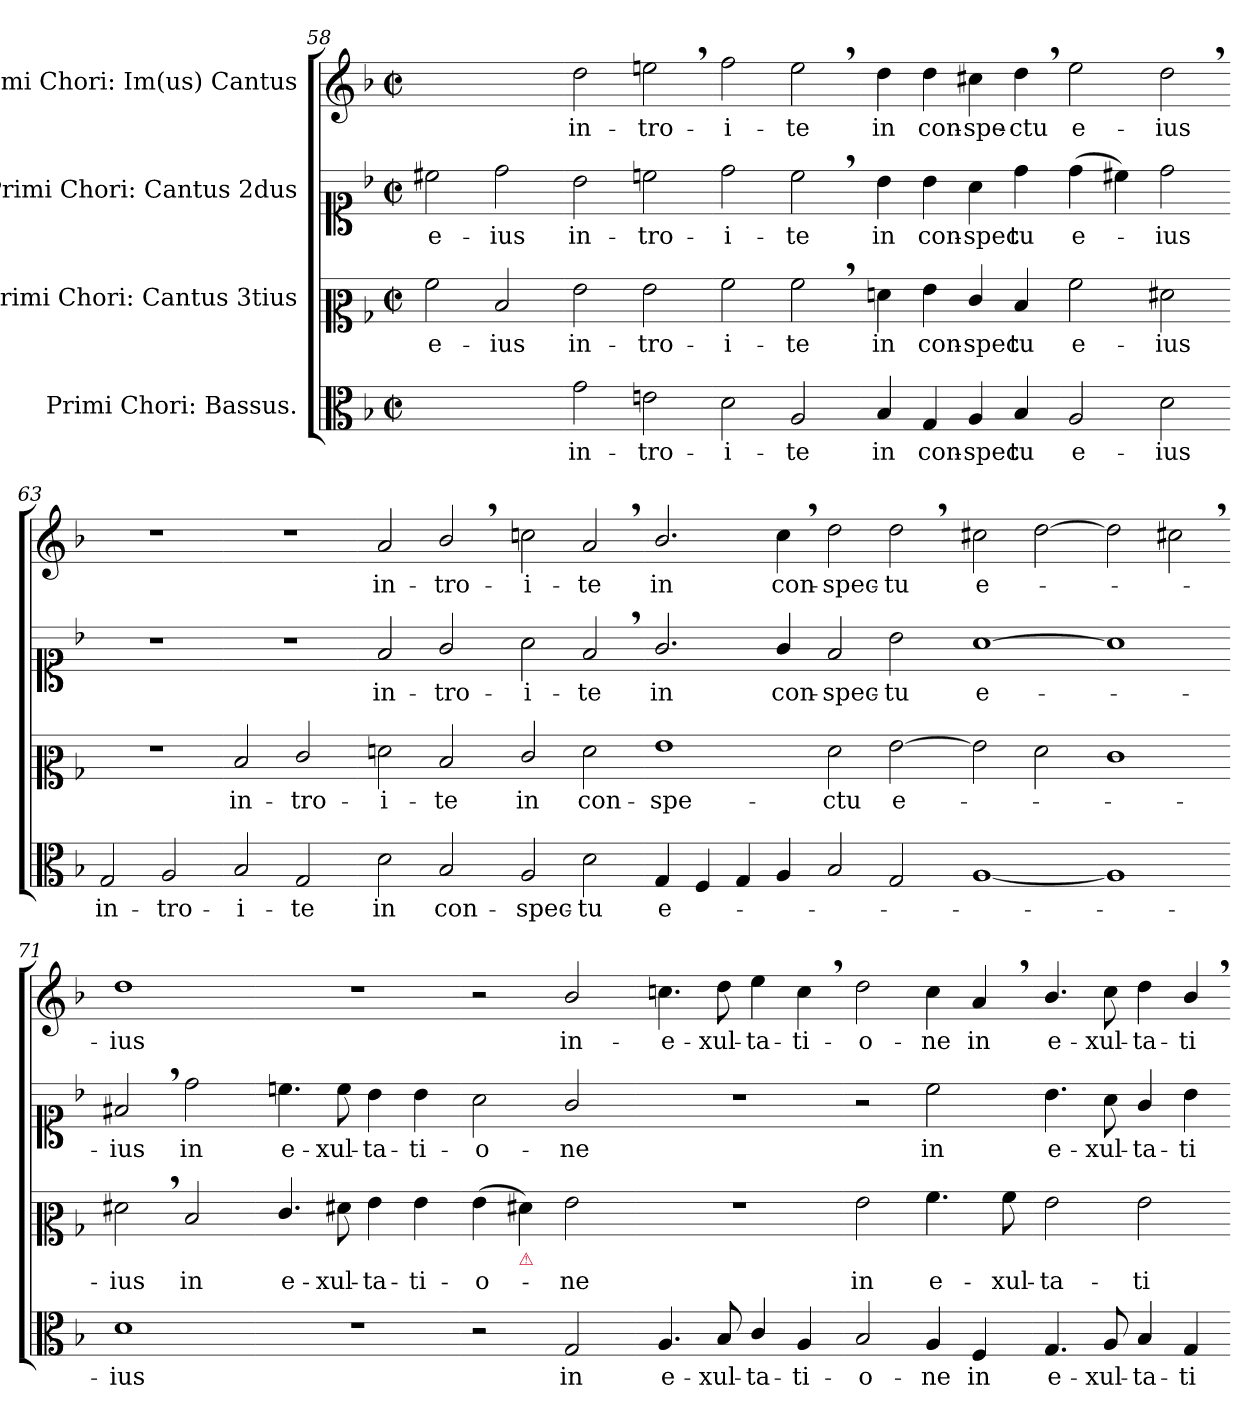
**kern	**text	**kern	**text	**kern	**text	**kern	**text
*part4	*part4	*part3	*part3	*part2	*part2	*part1	*part1
*staff4	*staff4	*staff3	*staff3	*staff2	*staff2	*staff1	*staff1
*I"Primi Chori: Bassus.	*	*I"Primi Chori: Cantus 3tius	*	*I"Primi Chori: Cantus 2dus	*	*I"Primi Chori: Im(us) Cantus	*
*clefC3	*	*clefC2	*	*clefC1	*	*clefG2	*
*k[b-]	*	*k[b-]	*	*k[b-]	*	*k[b-]	*
*F:	*	*F:	*	*F:	*	*F:	*
*M2/2	*	*M2/2	*	*M2/2	*	*M2/2	*
*met(c|)	*	*met(c|)	*	*met(c|)	*	*met(c|)	*
=58	=58	=58	=58	=58	=58	=58	=58
1ryy	.	2a\	e-	2cc#X\	e-	1ryy	.
.	.	2d/	-ius	2dd\	-ius	.	.
=59-	=59-	=59-	=59-	=59-	=59-	=59-	=59-
2g\	in-	2g\	in-	2b-\	in-	2dd\	in-
2en\	-tro-	2g\	-tro-	2ccn\	-tro-	2een,<\	-tro-
=60-	=60-	=60-	=60-	=60-	=60-	=60-	=60-
2d\	-i-	2a\	-i-	2dd\	-i-	2ff\	-i-
2A/	-te	2a,<\	-te	2cc,<\	-te	2ee,<\	-te
=61-	=61-	=61-	=61-	=61-	=61-	=61-	=61-
4B-/	in	4fn\	in	4b-\	in	4dd\	in
4G/	con-	4g\	con-	4b-\	con-	4dd\	con-
4A/	-spec-	4e/	-spec-	4a\	-spec-	4cc#X\	-spe-
4B-/	-tu	4d/	-tu	4dd\	-tu	4dd,<\	-ctu
=62-	=62-	=62-	=62-	=62-	=62-	=62-	=62-
2A/	e-	2a\	e-	(4dd\	e-	2ee\	e-
.	.	.	.	4cc#X\)	.	.	.
2d\	-ius	2f#X\	-ius	2dd\	-ius	2dd,<\	-ius
=63-	=63-	=63-	=63-	=63-	=63-	=63-	=63-
2G/	in-	1r	.	1r	.	1r	.
2A/	-tro-	.	.	.	.	.	.
=64-	=64-	=64-	=64-	=64-	=64-	=64-	=64-
2B-/	-i-	2d/	in-	1r	.	1r	.
2G/	-te	2e/	-tro-	.	.	.	.
=65-	=65-	=65-	=65-	=65-	=65-	=65-	=65-
2d\	in	2fn\	-i-	2f/	in-	2a/	in-
2B-/	con-	2d/	-te	2g/	-tro-	2b-,</	-tro-
=66-	=66-	=66-	=66-	=66-	=66-	=66-	=66-
2A/	-spec-	2e/	in	2a\	i-	2ccn\	-i-
2d\	-tu	2f\	con-	2f,</	-te	2a,</	-te
=67-	=67-	=67-	=67-	=67-	=67-	=67-	=67-
4G/	e-	1g	-spe-	2.g/	in	2.b-/	in
4F/	.	.	.	.	.	.	.
4G/	.	.	.	.	.	.	.
4A/	.	.	.	4g/	con-	4cc,<\	con-
=68-	=68-	=68-	=68-	=68-	=68-	=68-	=68-
2B-/	.	2f\	-ctu	2f/	-spec-	2dd\	-spec-
2G/	.	[2g\	e-	2b-\	-tu	2dd,<\	-tu
=69-	=69-	=69-	=69-	=69-	=69-	=69-	=69-
[1A	.	2g\]	.	[1a	e-	2cc#X\	e-
.	.	2f\	.	.	.	[2dd\	.
=70-	=70-	=70-	=70-	=70-	=70-	=70-	=70-
1A]	.	1e	.	1a]	.	2dd\]	.
.	.	.	.	.	.	2cc#X,<\	.
=71-	=71-	=71-	=71-	=71-	=71-	=71-	=71-
1d	-ius	2f#X,<\	-ius	2f#X,</	-ius	1dd	-ius
.	.	2d/	in	2dd\	in	.	.
=72-	=72-	=72-	=72-	=72-	=72-	=72-	=72-
1r	.	4.e/	e-	4.ccn\	e-	1r	.
.	.	8f#X\	-xul-	8cc\	-xul-	.	.
.	.	4g\	-ta-	4b-\	-ta-	.	.
.	.	4g\	-ti-	4b-\	-ti-	.	.
=73-	=73-	=73-	=73-	=73-	=73-	=73-	=73-
2r	.	(4g\	-o-	2a\	-o-	2r	.
!	!	!LO:TX:b:color=crimson:t=⚠	!	!	!	!	!
.	.	4f#X\)	.	.	.	.	.
2G/	in	2g\	-ne	2g/	-ne	2b-/	in-
=74-	=74-	=74-	=74-	=74-	=74-	=74-	=74-
4.A/	e-	1r	.	1r	.	4.ccn\	-e-
8B-/	-xul-	.	.	.	.	8dd\	-xul-
4c/	-ta-	.	.	.	.	4ee\	-ta-
4A/	-ti-	.	.	.	.	4cc,<\	-ti-
=75-	=75-	=75-	=75-	=75-	=75-	=75-	=75-
2B-/	-o-	2g\	in	2r	.	2dd\	-o-
4A/	-ne	4.a\	e-	2cc\	in	4cc\	-ne
4F/	in	.	.	.	.	4a,</	in
.	.	8a\	-xul-	.	.	.	.
=76-	=76-	=76-	=76-	=76-	=76-	=76-	=76-
4.G/	e-	2g\	-ta-	4.b-\	e-	4.b-/	e-
8A/	-xul-	.	.	8a\	-xul-	8cc\	-xul-
4B-/	-ta-	2g\	-ti-	4g/	-ta-	4dd\	-ta-
4G/	-ti-	.	.	4b-\	-ti-	4b-,</	-ti-
=-	=-	=-	=-	=-	=-	=-	=-
*-	*-	*-	*-	*-	*-	*-	*-
